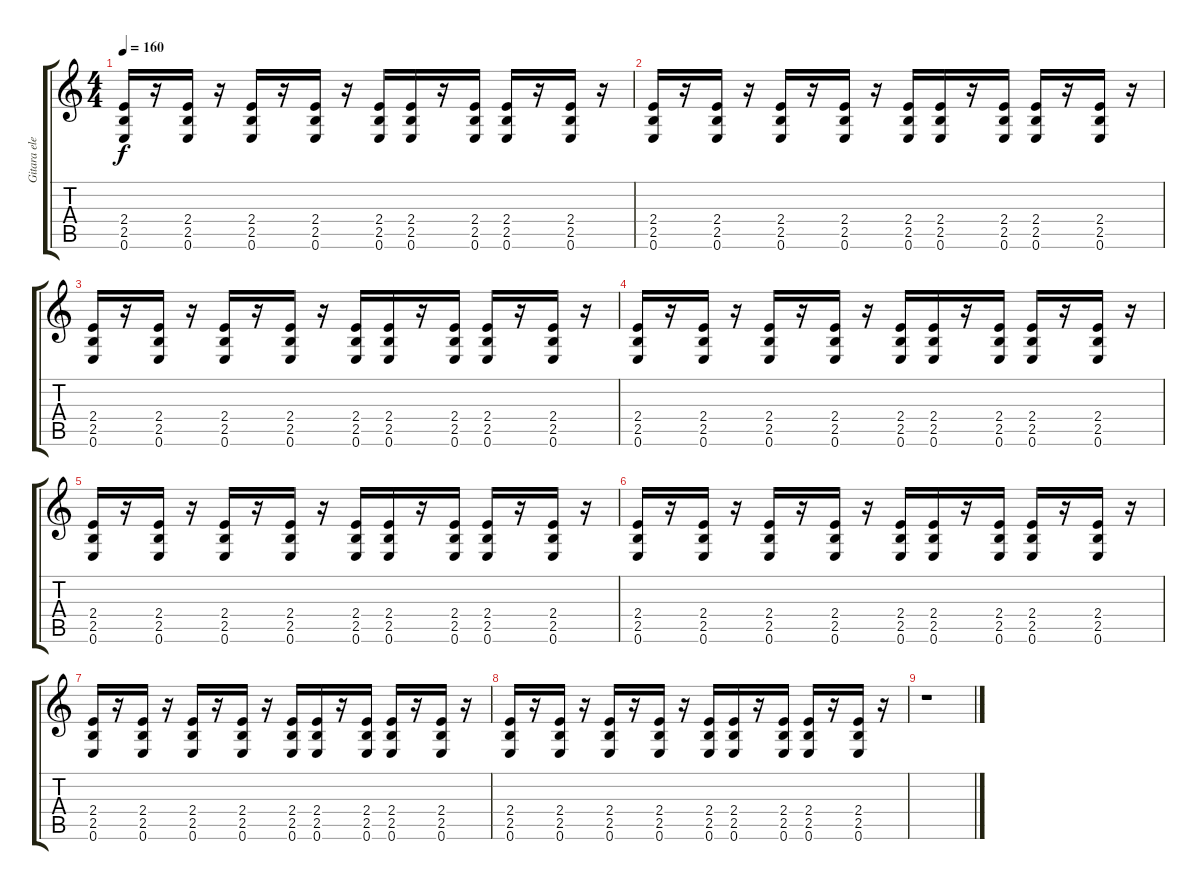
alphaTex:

\track ("Gitara elektryczna (II)" "Gitara ele") {instrument distortionguitar}
\staff {score tabs}
\tuning (E4 B3 G3 D3 A2 E2) {hide}
\ts (4 4)
\tempo 160
\clef g2
\ks c
(2.4 2.5 0.6).16{dy f} r.16 (2.4 2.5 0.6).16 r.16 (2.4 2.5 0.6).16 r.16 (2.4 2.5 0.6).16 r.16 (2.4 2.5 0.6).16 (2.4 2.5 0.6).16 r.16 (2.4 2.5 0.6).16 (2.4 2.5 0.6).16 r.16 (2.4 2.5 0.6).16 r.16 |
(2.4 2.5 0.6).16 r.16 (2.4 2.5 0.6).16 r.16 (2.4 2.5 0.6).16 r.16 (2.4 2.5 0.6).16 r.16 (2.4 2.5 0.6).16 (2.4 2.5 0.6).16 r.16 (2.4 2.5 0.6).16 (2.4 2.5 0.6).16 r.16 (2.4 2.5 0.6).16 r.16 |
(2.4 2.5 0.6).16 r.16 (2.4 2.5 0.6).16 r.16 (2.4 2.5 0.6).16 r.16 (2.4 2.5 0.6).16 r.16 (2.4 2.5 0.6).16 (2.4 2.5 0.6).16 r.16 (2.4 2.5 0.6).16 (2.4 2.5 0.6).16 r.16 (2.4 2.5 0.6).16 r.16 |
(2.4 2.5 0.6).16 r.16 (2.4 2.5 0.6).16 r.16 (2.4 2.5 0.6).16 r.16 (2.4 2.5 0.6).16 r.16 (2.4 2.5 0.6).16 (2.4 2.5 0.6).16 r.16 (2.4 2.5 0.6).16 (2.4 2.5 0.6).16 r.16 (2.4 2.5 0.6).16 r.16 |
(2.4 2.5 0.6).16 r.16 (2.4 2.5 0.6).16 r.16 (2.4 2.5 0.6).16 r.16 (2.4 2.5 0.6).16 r.16 (2.4 2.5 0.6).16 (2.4 2.5 0.6).16 r.16 (2.4 2.5 0.6).16 (2.4 2.5 0.6).16 r.16 (2.4 2.5 0.6).16 r.16 |
(2.4 2.5 0.6).16 r.16 (2.4 2.5 0.6).16 r.16 (2.4 2.5 0.6).16 r.16 (2.4 2.5 0.6).16 r.16 (2.4 2.5 0.6).16 (2.4 2.5 0.6).16 r.16 (2.4 2.5 0.6).16 (2.4 2.5 0.6).16 r.16 (2.4 2.5 0.6).16 r.16 |
(2.4 2.5 0.6).16 r.16 (2.4 2.5 0.6).16 r.16 (2.4 2.5 0.6).16 r.16 (2.4 2.5 0.6).16 r.16 (2.4 2.5 0.6).16 (2.4 2.5 0.6).16 r.16 (2.4 2.5 0.6).16 (2.4 2.5 0.6).16 r.16 (2.4 2.5 0.6).16 r.16 |
(2.4 2.5 0.6).16 r.16 (2.4 2.5 0.6).16 r.16 (2.4 2.5 0.6).16 r.16 (2.4 2.5 0.6).16 r.16 (2.4 2.5 0.6).16 (2.4 2.5 0.6).16 r.16 (2.4 2.5 0.6).16 (2.4 2.5 0.6).16 r.16 (2.4 2.5 0.6).16 r.16 |
r.1
